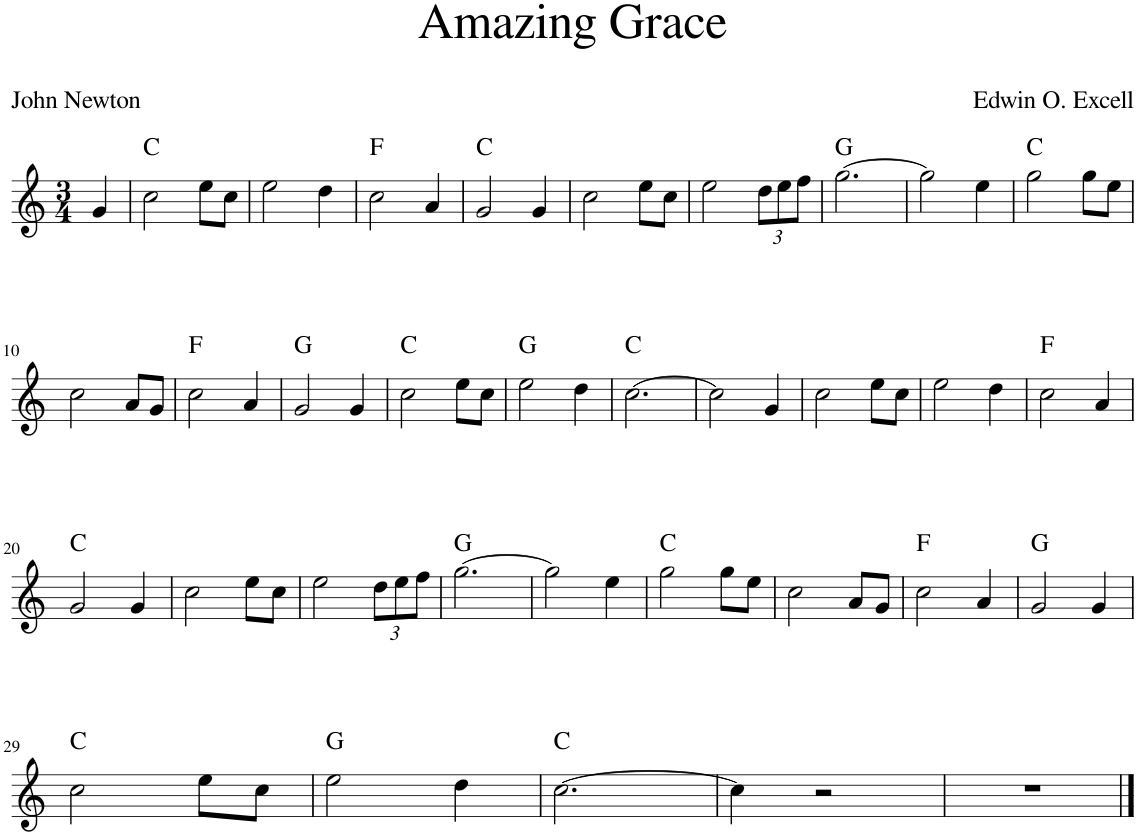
**kern	**harte
*part1	*part1
*staff1	*
*I"Piano	*
*I'Pno.	*
*clefG2	*
*k[]	*
*M3/4	*
=	=
4g/	.
=1	=1
2cc\	C:maj
8ee\L	.
8cc\J	.
=2	=2
2ee\	.
4dd\	.
=3	=3
2cc\	F:maj
4a/	.
=4	=4
2g/	C:maj
4g/	.
=5	=5
2cc\	.
8ee\L	.
8cc\J	.
=6	=6
2ee\	.
*Xbrackettup	*
12dd\L	.
12ee\	.
12ff\J	.
=7	=7
[2.gg\	G:maj
=8	=8
2gg\]	.
4ee\	.
=9	=9
2gg\	C:maj
8gg\L	.
8ee\J	.
!!LO:LB:g=z
=10	=10
2cc\	.
8a/L	.
8g/J	.
=11	=11
2cc\	F:maj
4a/	.
=12	=12
2g/	G:maj
4g/	.
=13	=13
2cc\	C:maj
8ee\L	.
8cc\J	.
=14	=14
2ee\	G:maj
4dd\	.
=15	=15
[2.cc\	C:maj
=16	=16
2cc\]	.
4g/	.
=17	=17
2cc\	.
8ee\L	.
8cc\J	.
=18	=18
2ee\	.
4dd\	.
=19	=19
2cc\	F:maj
4a/	.
!!LO:LB:g=z
=20	=20
2g/	C:maj
4g/	.
=21	=21
2cc\	.
8ee\L	.
8cc\J	.
=22	=22
2ee\	.
12dd\L	.
12ee\	.
12ff\J	.
=23	=23
[2.gg\	G:maj
=24	=24
2gg\]	.
4ee\	.
=25	=25
2gg\	C:maj
8gg\L	.
8ee\J	.
=26	=26
2cc\	.
8a/L	.
8g/J	.
=27	=27
2cc\	F:maj
4a/	.
=28	=28
2g/	G:maj
4g/	.
!!LO:LB:g=z
=29	=29
2cc\	C:maj
8ee\L	.
8cc\J	.
=30	=30
2ee\	G:maj
4dd\	.
=31	=31
[2.cc\	C:maj
=32	=32
4cc\]	.
2r	.
=33	=33
2.r	.
==	==
*-	*-
